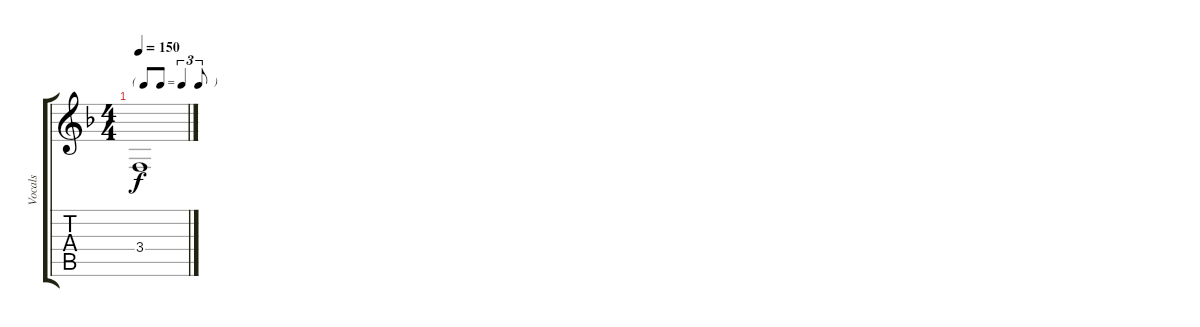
\track ("Vocals" "Vocals") {instrument clarinet}
\staff {score tabs}
\tuning (E4 B3 G3 D3 A2 E2) {hide}
\ts (4 4)
\tf triplet8th
\tempo 150
\clef g2
\ks f
3.4{t}.1{dy f}
